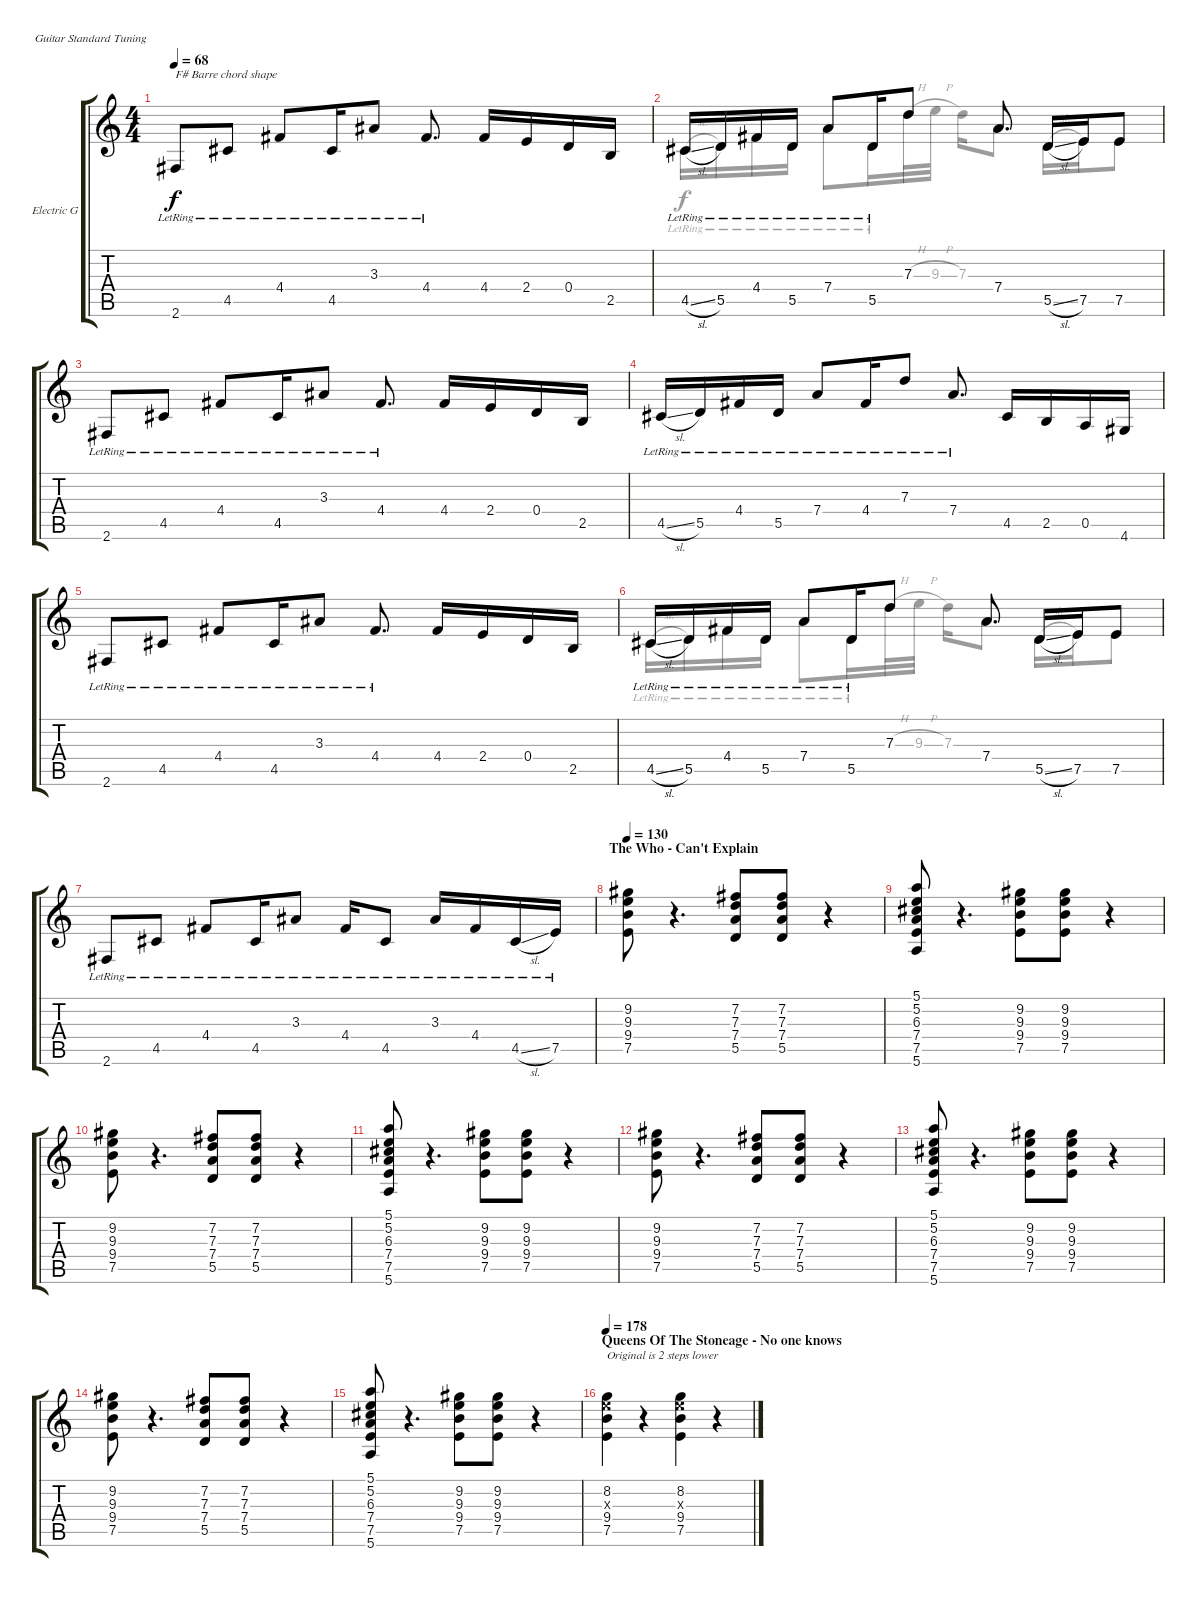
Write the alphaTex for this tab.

\defaultSystemsLayout 4
\bracketExtendMode groupsimilarinstruments
\firstSystemTrackNameOrientation horizontal
\otherSystemsTrackNameOrientation horizontal
\track ("Electric Guitar" "Electric G") {instrument electricguitarclean}
\staff {score tabs}
\tuning (E4 B3 G3 D3 A2 E2)
\voice
\ts (4 4)
\tempo 68
\clef g2
\ks c
2.6{lr}.8{txt "F# Barre chord shape" dy f} 4.5{lr}.8 4.4{lr}.8 4.5{lr}.16 3.3{lr}.8 4.4{lr}.8{d} 4.4.16 2.4.16 0.4.16 2.5.16 |
4.5{sl lr}.16 5.5{lr}.16 4.4{lr}.16 5.5{lr}.16 7.4{lr}.8 5.5{lr}.16 7.3.8 7.4.8{d} 5.5{sl}.16 7.5.16 7.5.8 |
2.6{lr}.8 4.5{lr}.8 4.4{lr}.8 4.5{lr}.16 3.3{lr}.8 4.4{lr}.8{d} 4.4.16 2.4.16 0.4.16 2.5.16 |
4.5{sl lr}.16 5.5{lr}.16 4.4{lr}.16 5.5{lr}.16 7.4{lr}.8 4.4{lr}.16 7.3{lr}.8 7.4{lr}.8{d} 4.5.16 2.5.16 0.5.16 4.6.16 |
2.6{lr}.8 4.5{lr}.8 4.4{lr}.8 4.5{lr}.16 3.3{lr}.8 4.4{lr}.8{d} 4.4.16 2.4.16 0.4.16 2.5.16 |
4.5{sl lr}.16 5.5{lr}.16 4.4{lr}.16 5.5{lr}.16 7.4{lr}.8 5.5{lr}.16 7.3.8 7.4.8{d} 5.5{sl}.16 7.5.16 7.5.8 |
2.6{lr}.8 4.5{lr}.8 4.4{lr}.8 4.5{lr}.16 3.3{lr}.8 4.4{lr}.16 4.5{lr}.8 3.3{lr}.16 4.4{lr}.16 4.5{sl lr}.16 7.5{lr}.16 |
\section ("" "The Who - Can't Explain")
\tempo 130
(9.2 9.3 9.4 7.5).8 r.4{d} (7.2 7.3 7.4 5.5).8 (7.2 7.3 7.4 5.5).8 r.4 |
(5.1 5.2 6.3 7.4 7.5 5.6).8 r.4{d} (9.2 9.3 9.4 7.5).8 (9.2 9.3 9.4 7.5).8 r.4 |
(9.2 9.3 9.4 7.5).8 r.4{d} (7.2 7.3 7.4 5.5).8 (7.2 7.3 7.4 5.5).8 r.4 |
(5.1 5.2 6.3 7.4 7.5 5.6).8 r.4{d} (9.2 9.3 9.4 7.5).8 (9.2 9.3 9.4 7.5).8 r.4 |
(9.2 9.3 9.4 7.5).8 r.4{d} (7.2 7.3 7.4 5.5).8 (7.2 7.3 7.4 5.5).8 r.4 |
(5.1 5.2 6.3 7.4 7.5 5.6).8 r.4{d} (9.2 9.3 9.4 7.5).8 (9.2 9.3 9.4 7.5).8 r.4 |
(9.2 9.3 9.4 7.5).8 r.4{d} (7.2 7.3 7.4 5.5).8 (7.2 7.3 7.4 5.5).8 r.4 |
(5.1 5.2 6.3 7.4 7.5 5.6).8 r.4{d} (9.2 9.3 9.4 7.5).8 (9.2 9.3 9.4 7.5).8 r.4 |
\section ("" "Queens Of The Stoneage - No one knows")
\tempo 178
(8.2 9.3{x} 9.4 7.5).4{txt "Original is 2 steps lower"} r.4 (8.2 9.3{x} 9.4 7.5).4 r.4
\voice
\clef g2
\ottava regular
\simile none
\ks c
|
4.5{sl lr}.16 5.5{lr}.16 4.4{lr}.16 5.5{lr}.16 7.4{lr}.8 5.5{lr}.16 7.3{h}.32 9.3{h}.32 7.3.16 7.4.8{d} 5.5{sl}.16 7.5.16 7.5.8 |
|
|
|
4.5{sl lr}.16 5.5{lr}.16 4.4{lr}.16 5.5{lr}.16 7.4{lr}.8 5.5{lr}.16 7.3{h}.32 9.3{h}.32 7.3.16 7.4.8{d} 5.5{sl}.16 7.5.16 7.5.8 |
|
|
|
|
|
|
|
|
|
